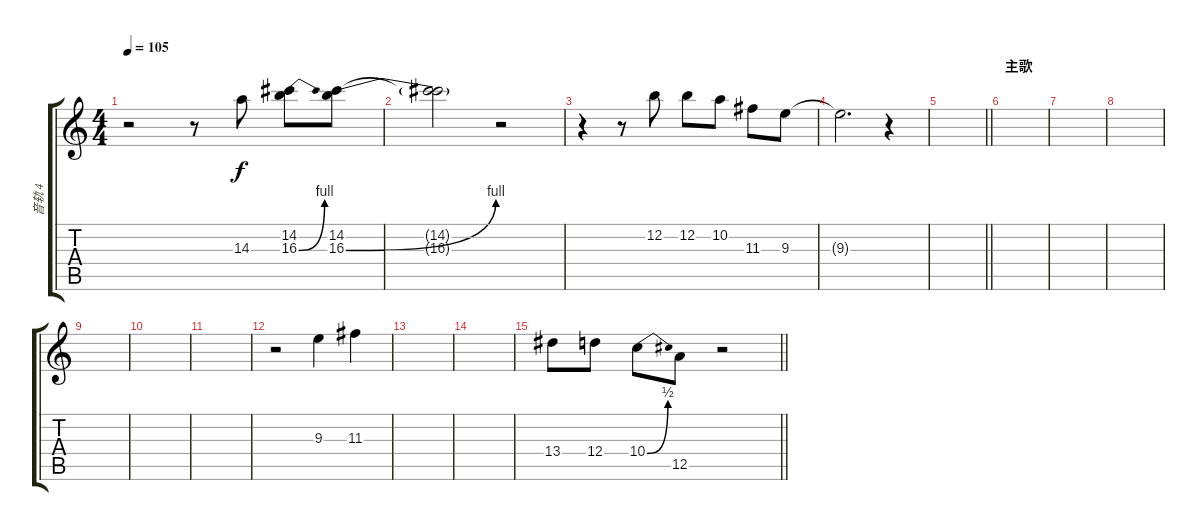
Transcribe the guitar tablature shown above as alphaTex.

\track ("音轨 4" "音轨 4") {instrument distortionguitar}
\staff {score tabs}
\tuning (E4 B3 G3 D3 A2 E2) {hide}
\ts (4 4)
\tempo 105
\clef g2
\ks c
r.2{dy f} r.8 14.3.8 (14.2 16.3{be (bend 0 0 60 4)}).8 (14.2 16.3{be (bend 0 0 60 4)}).8 |
(14.2{t} 16.3{t}).2 r.2 |
r.4 r.8 12.2.8 12.2.8 10.2.8 11.3.8 9.3.8 |
9.3{t}.2{d} r.4 |
\barLineRight lightlight
|
\section ("" "主歌")
|
|
|
|
|
|
r.2 9.3.4 11.3.4 |
|
|
\barLineRight lightlight
13.4.8 12.4.8 10.4{be (bend 0 0 60 2)}.8 12.5.8 r.2
